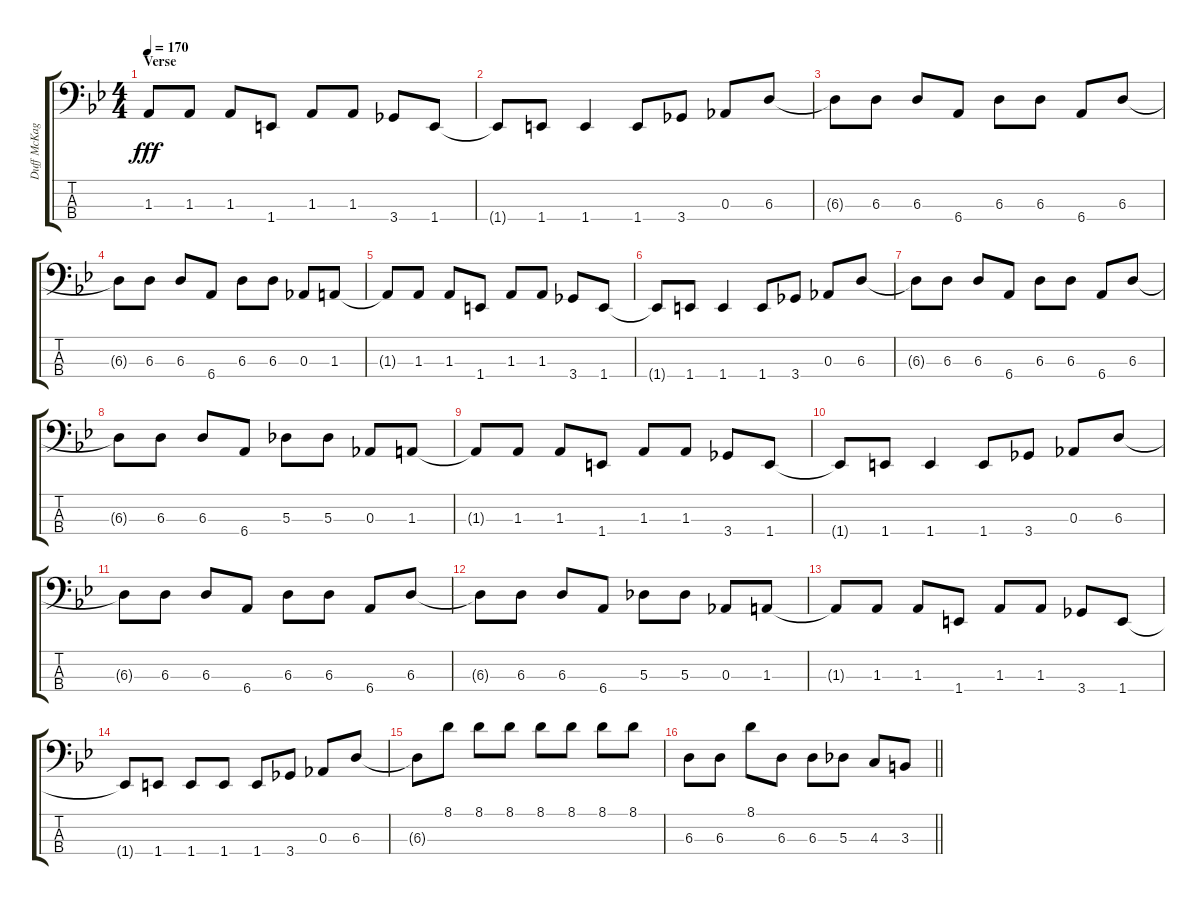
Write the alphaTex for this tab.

\track ("Duff McKagan - Bass" "Duff McKag") {instrument electricbasspick}
\staff {score tabs}
\tuning (Gb2 Db2 Ab1 Eb1) {hide}
\ts (4 4)
\section ("" "Verse")
\tempo 170
\clef f4
\ks bb
1.3{t}.8{dy fff} 1.3.8 1.3.8 1.4.8 1.3.8 1.3.8 3.4.8 1.4.8 |
1.4{t}.8 1.4.8 1.4.4 1.4.8 3.4.8 0.3.8 6.3.8 |
6.3{t}.8 6.3.8 6.3.8 6.4.8 6.3.8 6.3.8 6.4.8 6.3.8 |
6.3{t}.8 6.3.8 6.3.8 6.4.8 6.3.8 6.3.8 0.3.8 1.3.8 |
1.3{t}.8 1.3.8 1.3.8 1.4.8 1.3.8 1.3.8 3.4.8 1.4.8 |
1.4{t}.8 1.4.8 1.4.4 1.4.8 3.4.8 0.3.8 6.3.8 |
6.3{t}.8 6.3.8 6.3.8 6.4.8 6.3.8 6.3.8 6.4.8 6.3.8 |
6.3{t}.8 6.3.8 6.3.8 6.4.8 5.3.8 5.3.8 0.3.8 1.3.8 |
1.3{t}.8 1.3.8 1.3.8 1.4.8 1.3.8 1.3.8 3.4.8 1.4.8 |
1.4{t}.8 1.4.8 1.4.4 1.4.8 3.4.8 0.3.8 6.3.8 |
6.3{t}.8 6.3.8 6.3.8 6.4.8 6.3.8 6.3.8 6.4.8 6.3.8 |
6.3{t}.8 6.3.8 6.3.8 6.4.8 5.3.8 5.3.8 0.3.8 1.3.8 |
1.3{t}.8 1.3.8 1.3.8 1.4.8 1.3.8 1.3.8 3.4.8 1.4.8 |
1.4{t}.8 1.4.8 1.4.8 1.4.8 1.4.8 3.4.8 0.3.8 6.3.8 |
6.3{t}.8 8.1.8 8.1.8 8.1.8 8.1.8 8.1.8 8.1.8 8.1.8 |
\barLineRight lightlight
6.3.8 6.3.8 8.1.8 6.3.8 6.3.8 5.3.8 4.3.8 3.3.8
